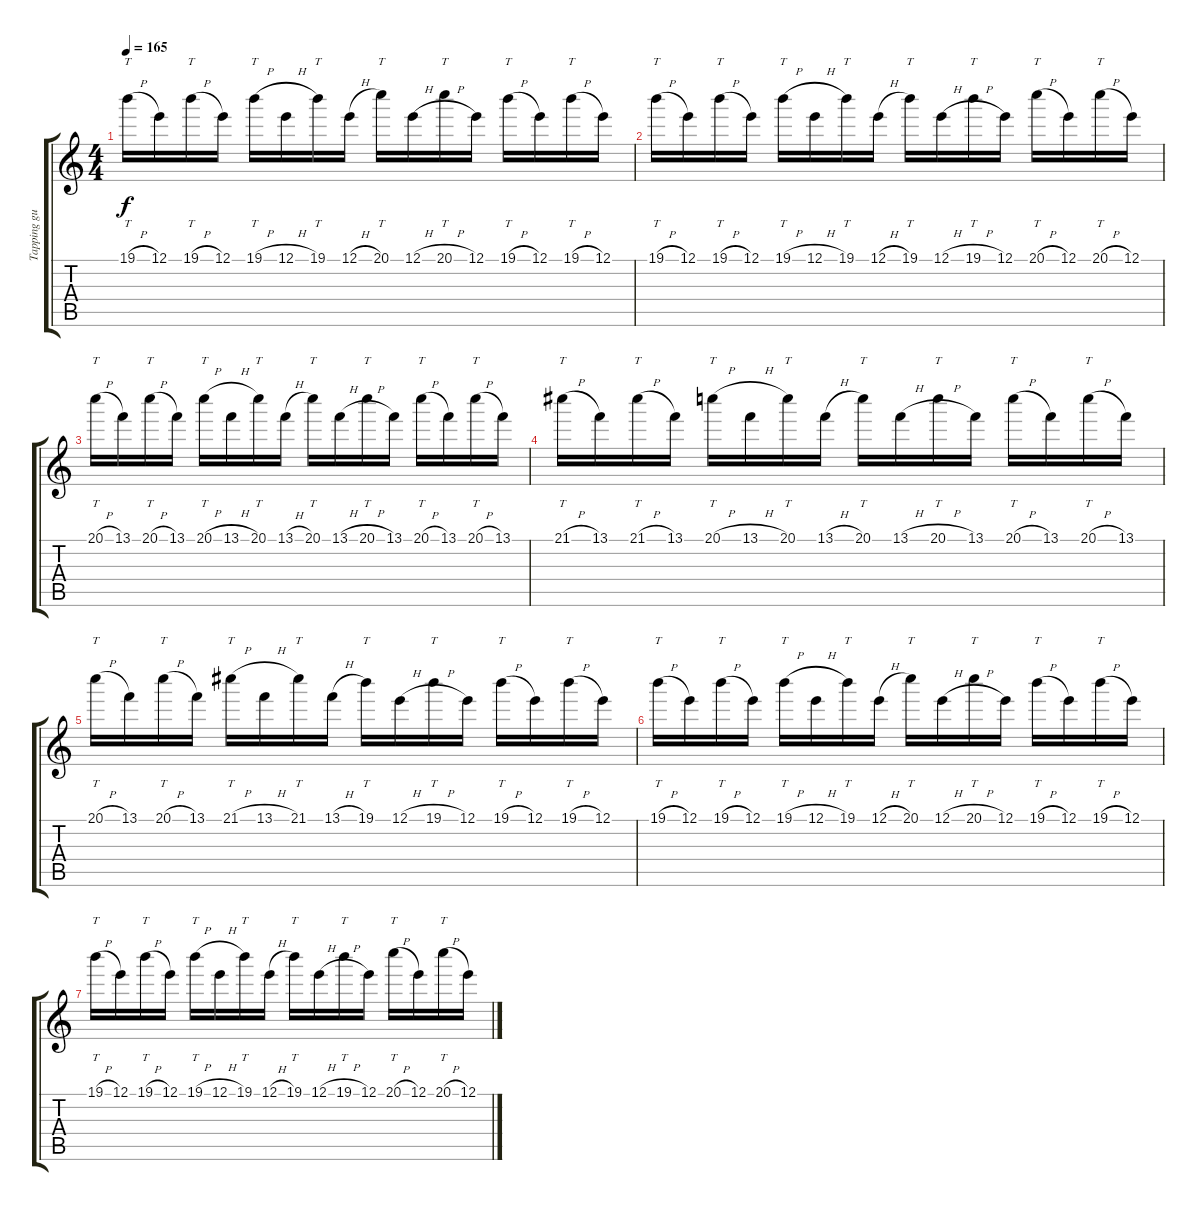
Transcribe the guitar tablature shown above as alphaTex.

\track ("Tapping guitar (Overdub)" "Tapping gu") {instrument overdrivenguitar}
\staff {score tabs}
\tuning (E4 B3 G3 D3 A2 E2) {hide}
\ts (4 4)
\tempo 165
\clef g2
\ks c
19.1{h}.16{tt dy f} 12.1.16 19.1{h}.16{tt} 12.1.16 19.1{h}.16{tt} 12.1{h}.16 19.1.16{tt} 12.1{h}.16 20.1.16{tt} 12.1{h}.16 20.1{h}.16{tt} 12.1.16 19.1{h}.16{tt} 12.1.16 19.1{h}.16{tt} 12.1.16 |
19.1{h}.16{tt} 12.1.16 19.1{h}.16{tt} 12.1.16 19.1{h}.16{tt} 12.1{h}.16 19.1.16{tt} 12.1{h}.16 19.1.16{tt} 12.1{h}.16 19.1{h}.16{tt} 12.1.16 20.1{h}.16{tt} 12.1.16 20.1{h}.16{tt} 12.1.16 |
20.1{h}.16{tt} 13.1.16 20.1{h}.16{tt} 13.1.16 20.1{h}.16{tt} 13.1{h}.16 20.1.16{tt} 13.1{h}.16 20.1.16{tt} 13.1{h}.16 20.1{h}.16{tt} 13.1.16 20.1{h}.16{tt} 13.1.16 20.1{h}.16{tt} 13.1.16 |
21.1{h}.16{tt} 13.1.16 21.1{h}.16{tt} 13.1.16 20.1{h}.16{tt} 13.1{h}.16 20.1.16{tt} 13.1{h}.16 20.1.16{tt} 13.1{h}.16 20.1{h}.16{tt} 13.1.16 20.1{h}.16{tt} 13.1.16 20.1{h}.16{tt} 13.1.16 |
20.1{h}.16{tt} 13.1.16 20.1{h}.16{tt} 13.1.16 21.1{h}.16{tt} 13.1{h}.16 21.1.16{tt} 13.1{h}.16 19.1.16{tt} 12.1{h}.16 19.1{h}.16{tt} 12.1.16 19.1{h}.16{tt} 12.1.16 19.1{h}.16{tt} 12.1.16 |
19.1{h}.16{tt} 12.1.16 19.1{h}.16{tt} 12.1.16 19.1{h}.16{tt} 12.1{h}.16 19.1.16{tt} 12.1{h}.16 20.1.16{tt} 12.1{h}.16 20.1{h}.16{tt} 12.1.16 19.1{h}.16{tt} 12.1.16 19.1{h}.16{tt} 12.1.16 |
19.1{h}.16{tt} 12.1.16 19.1{h}.16{tt} 12.1.16 19.1{h}.16{tt} 12.1{h}.16 19.1.16{tt} 12.1{h}.16 19.1.16{tt} 12.1{h}.16 19.1{h}.16{tt} 12.1.16 20.1{h}.16{tt} 12.1.16 20.1{h}.16{tt} 12.1.16
